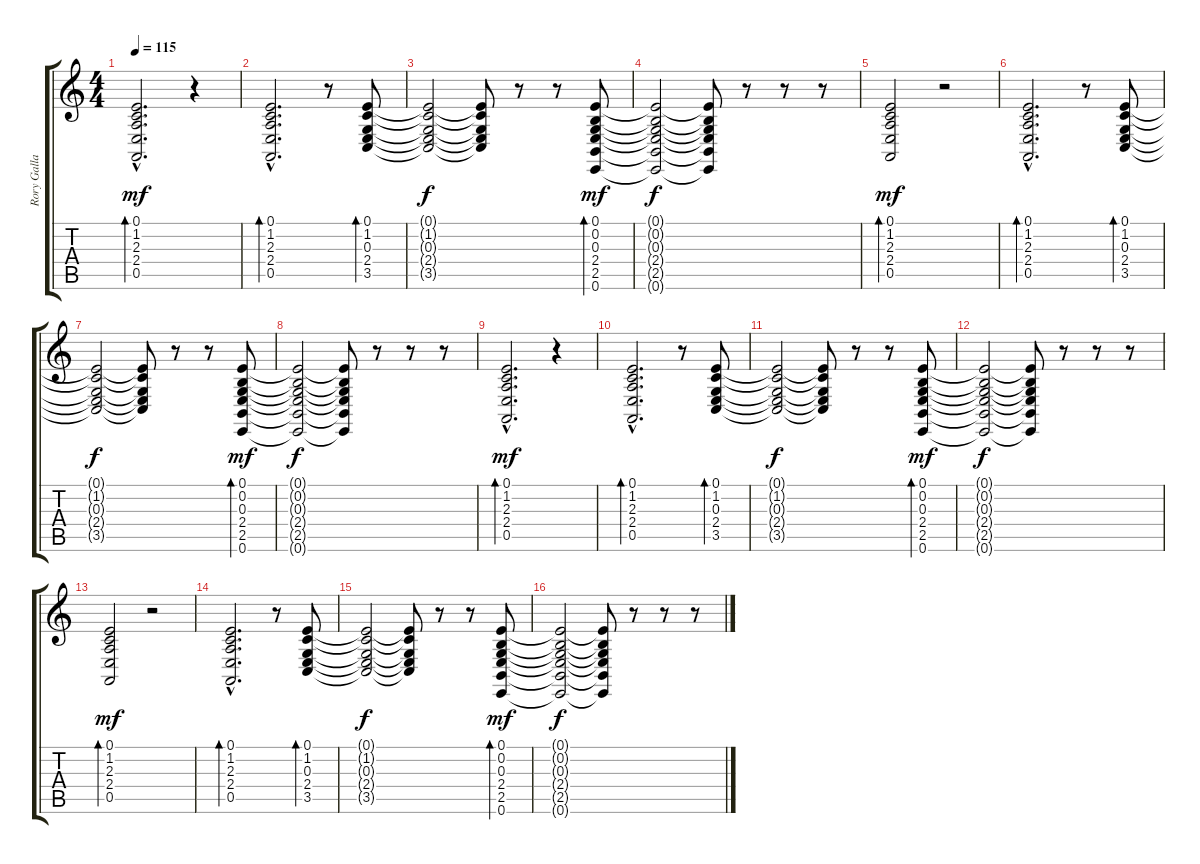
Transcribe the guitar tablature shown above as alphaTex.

\track ("Rory Gallagher (Rhythm 3 Guitar Effects)" "Rory Galla") {instrument fx1rain}
\staff {score tabs}
\tuning (E4 B3 G3 D3 A2 E2) {hide}
\ts (4 4)
\tempo 115
\clef g2
\ks c
(0.1{hac} 1.2{hac} 2.3{hac} 2.4{hac} 0.5{hac}).2{d bd 240 dy mf} r.4 |
(0.1{hac} 1.2{hac} 2.3{hac} 2.4{hac} 0.5{hac}).2{d bd 240} r.8 (0.1 1.2 0.3 2.4 3.5).8{bd 240} |
(0.1{t} 1.2{t} 0.3{t} 2.4{t} 3.5{t}).2{dy f} (0.1{t} 1.2{t} 0.3{t} 2.4{t} 3.5{t}).8 r.8 r.8 (0.1 0.2 0.3 2.4 2.5 0.6).8{bd 30 dy mf} |
(0.1{t} 0.2{t} 0.3{t} 2.4{t} 2.5{t} 0.6{t}).2{dy f} (0.1{t} 0.2{t} 0.3{t} 2.4{t} 2.5{t} 0.6{t}).8 r.8 r.8 r.8 |
(0.1 1.2 2.3 2.4 0.5).2{bd 240 dy mf} r.2 |
(0.1{hac} 1.2{hac} 2.3{hac} 2.4{hac} 0.5{hac}).2{d bd 240} r.8 (0.1 1.2 0.3 2.4 3.5).8{bd 240} |
(0.1{t} 1.2{t} 0.3{t} 2.4{t} 3.5{t}).2{dy f} (0.1{t} 1.2{t} 0.3{t} 2.4{t} 3.5{t}).8 r.8 r.8 (0.1 0.2 0.3 2.4 2.5 0.6).8{bd 30 dy mf} |
(0.1{t} 0.2{t} 0.3{t} 2.4{t} 2.5{t} 0.6{t}).2{dy f} (0.1{t} 0.2{t} 0.3{t} 2.4{t} 2.5{t} 0.6{t}).8 r.8 r.8 r.8 |
(0.1{hac} 1.2{hac} 2.3{hac} 2.4{hac} 0.5{hac}).2{d bd 240 dy mf} r.4 |
(0.1{hac} 1.2{hac} 2.3{hac} 2.4{hac} 0.5{hac}).2{d bd 240} r.8 (0.1 1.2 0.3 2.4 3.5).8{bd 240} |
(0.1{t} 1.2{t} 0.3{t} 2.4{t} 3.5{t}).2{dy f} (0.1{t} 1.2{t} 0.3{t} 2.4{t} 3.5{t}).8 r.8 r.8 (0.1 0.2 0.3 2.4 2.5 0.6).8{bd 30 dy mf} |
(0.1{t} 0.2{t} 0.3{t} 2.4{t} 2.5{t} 0.6{t}).2{dy f} (0.1{t} 0.2{t} 0.3{t} 2.4{t} 2.5{t} 0.6{t}).8 r.8 r.8 r.8 |
(0.1 1.2 2.3 2.4 0.5).2{bd 240 dy mf} r.2 |
(0.1{hac} 1.2{hac} 2.3{hac} 2.4{hac} 0.5{hac}).2{d bd 240} r.8 (0.1 1.2 0.3 2.4 3.5).8{bd 240} |
(0.1{t} 1.2{t} 0.3{t} 2.4{t} 3.5{t}).2{dy f} (0.1{t} 1.2{t} 0.3{t} 2.4{t} 3.5{t}).8 r.8 r.8 (0.1 0.2 0.3 2.4 2.5 0.6).8{bd 30 dy mf} |
(0.1{t} 0.2{t} 0.3{t} 2.4{t} 2.5{t} 0.6{t}).2{dy f} (0.1{t} 0.2{t} 0.3{t} 2.4{t} 2.5{t} 0.6{t}).8 r.8 r.8 r.8
